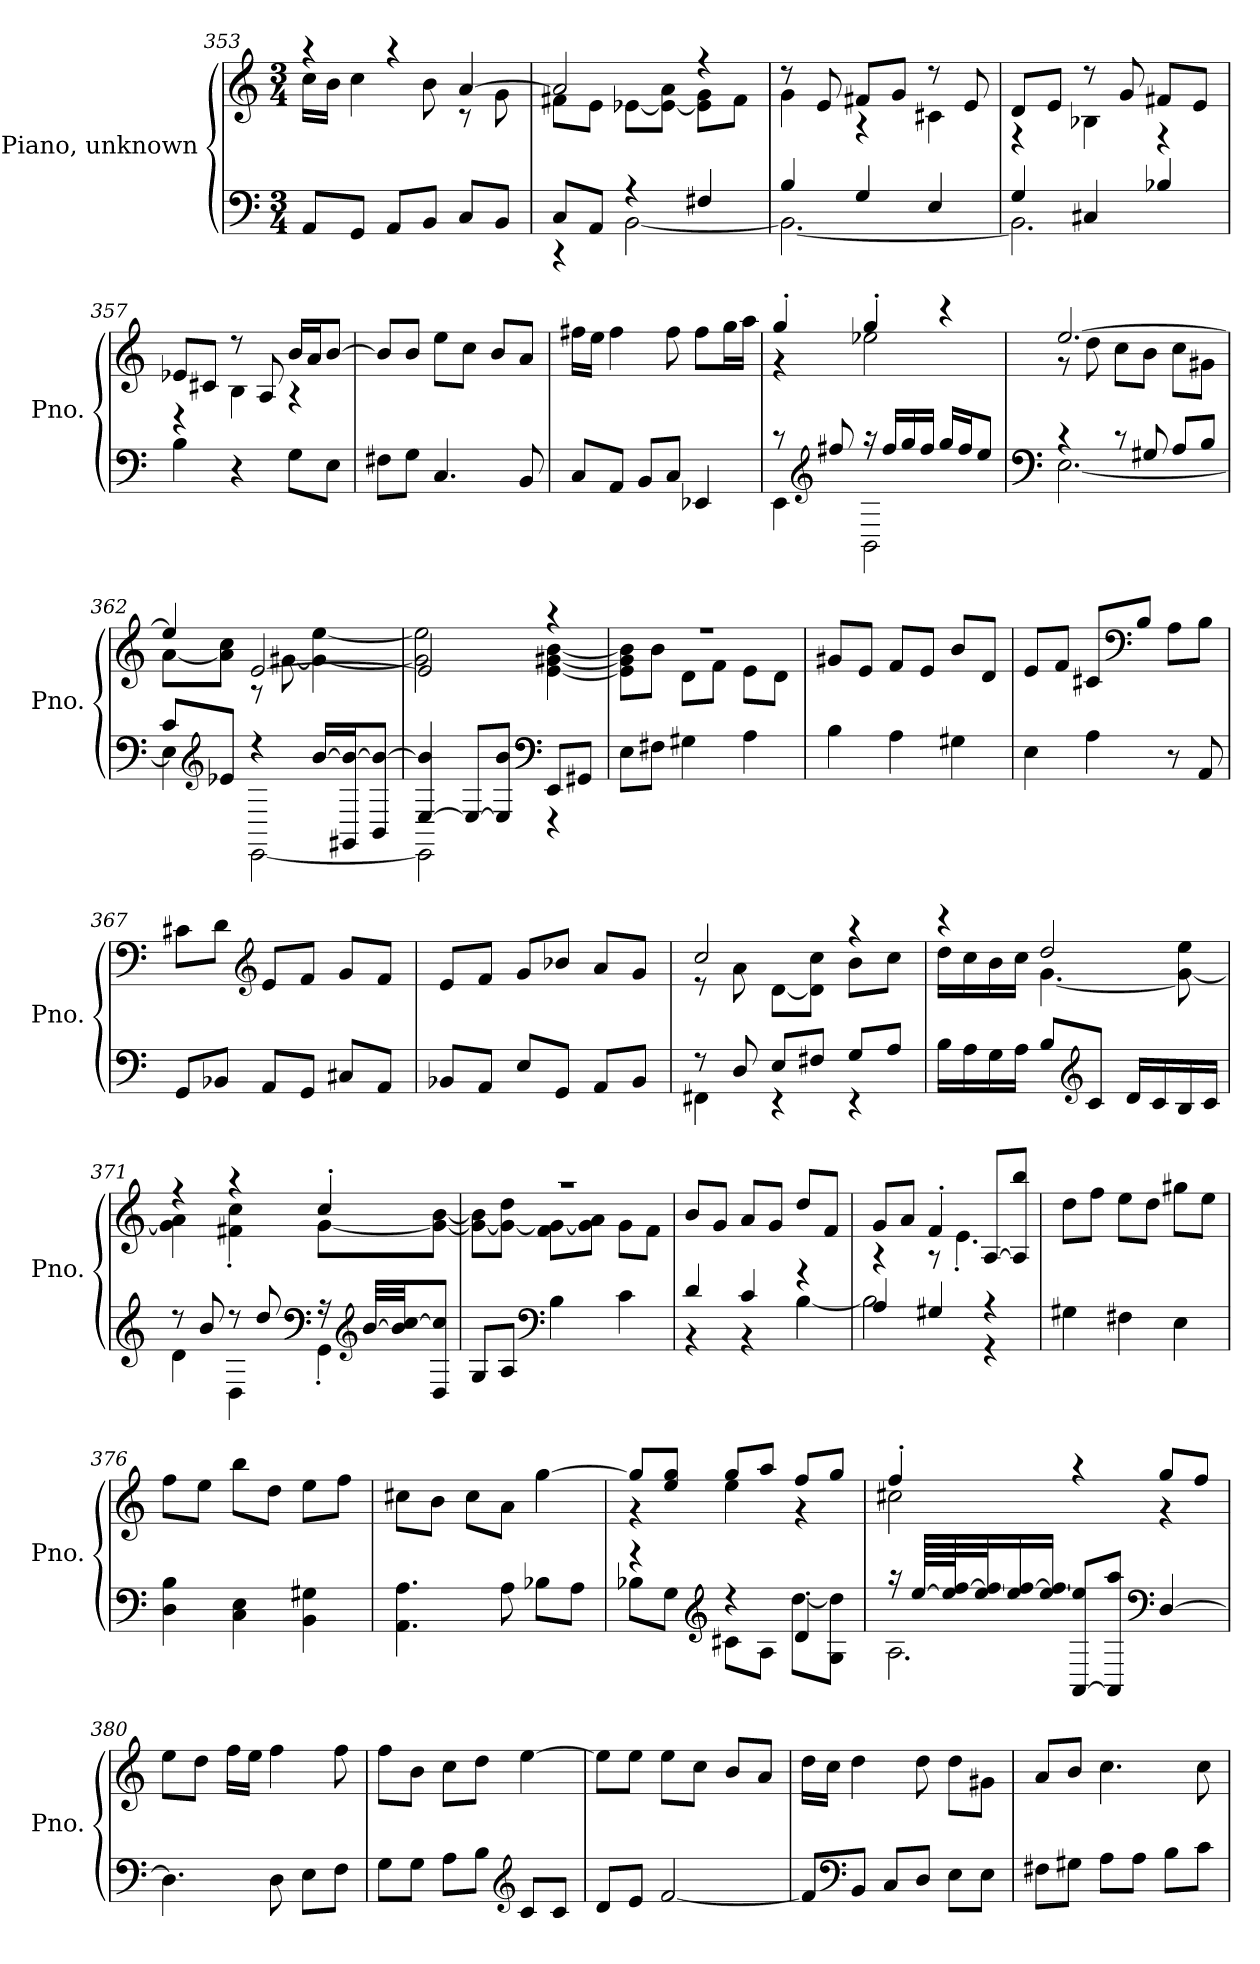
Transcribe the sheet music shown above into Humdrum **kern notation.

**kern	**kern
*part1	*part1
*staff2	*staff1
*I"Piano, unknown	*
*I'Pno.	*
!!LO:LB:g=z
*clefF4	*clefG2
*k[]	*k[]
*M3/4	*M3/4
=353	=353
*	*^
8AA/L	4r	16cc\LL
.	.	16b\JJ
8GG/J	.	4cc\
8AA/L	4r	.
8BB/J	.	8b\
8C/L	[4a/	8r
8BB/J	.	8g\
=354	=354	=354
*^	*	*
8C/L	4r	2a/]	8f#X\L
8AA/J	.	.	8e\J
4r	[2BB\	.	[8e-X\L
.	.	.	8e-\_ 8a\J
4F#X/	.	4r	8e-\] 8g\L
.	.	.	8f#\J
=355	=355	=355	=355
4B/	2.BB\_	8r	4g\
.	.	8e/	.
4G/	.	8f#X/L	4r
.	.	8g/J	.
4E/	.	8r	4c#X\
.	.	8e/	.
=356	=356	=356	=356
4G/	2.BB\]	8d/L	4r
.	.	8e/J	.
4C#X/	.	8r	4B-X\
.	.	8g/	.
4B-X/	.	8f#X/L	4r
.	.	8e/J	.
*v	*v	*	*
=357	=357	=357
4B\	8e-X/L	4r
.	8c#X/J	.
4r	8r	4B\
.	8A/	.
8G\L	16b/LL	4r
.	16a/J	.
8E\J	[8b/J	.
*	*v	*v
!!LO:LB:g=z
=358	=358
8F#X\L	8b/L]
8G\J	8b/J
4.C/	8ee\L
.	8cc\J
.	8b/L
8BB/	8a/J
=359	=359
8C/L	16ff#X\LL
.	16ee\JJ
8AA/J	4ff#\
8BB/L	.
8C/J	8ff#\
4EE-X/	8ff#\L
.	16gg\L
.	16aa\JJ
=360	=360
*^	*^
8r	4EE\	4gg'/	4r
*clefG2	*	*	*
8ff#X/	.	.	.
16r	2BB\	4gg'/	2ee-X\
16ff#/LL	.	.	.
16gg/	.	.	.
16ff#/JJ	.	.	.
16gg/LL	.	4r	.
16ff#/J	.	.	.
8ee/J	.	.	.
=361	=361	=361	=361
*clefF4	*	*	*
4r	[2.E\	[2.ee/	8r
.	.	.	8dd\
8r	.	.	8cc\L
8G#X/	.	.	8b\J
8A/L	.	.	8cc\L
8B/J	.	.	8g#X\J
!!LO:LB:g=z	!!
=362	=362	=362	=362
8c/L	4E\]	4ee/]	[8a\L
*clefG2	*	*	*
8e-X/J	.	.	8a\] 8cc\J
4r	[2EE\	[2e/	8r
.	.	.	[8g#X\
[16b/LL	.	.	4g#\_ [4ee\
16GG#X/ 16b/_J	.	.	.
8BB/ 8b/_J	.	.	.
=363	=363	=363	=363
[4E/ 4b/]	2EE\]	2e/]	2g#\] 2ee\]
8E/L_	.	.	.
8E/] 8b/J	.	.	.
*clefF4	*	*	*
8EE/L	4r	4r	[4e\ [4g#X\ [4b\
8GG#X/J	.	.	.
*v	*v	*	*
=364	=364	=364
8E\L	2.r	8e\] 8g#\] 8b\]L
8F#X\J	.	8b\J
4G#X\	.	8d\L
.	.	8f\J
4A\	.	8e\L
.	.	8d\J
*	*v	*v
=365	=365
4B\	8g#X/L
.	8e/J
4A\	8f/L
.	8e/J
4G#X\	8b/L
.	8d/J
!!LO:LB:g=z
=366	=366
4E\	8e/L
.	8f/J
4A\	8c#X/L
*	*clefF4
.	8B/J
8r	8A\L
8AA/	8B\J
=367	=367
8GG/L	8c#X\L
8BB-X/J	8d\J
*	*clefG2
8AA/L	8e/L
8GG/J	8f/J
8C#X/L	8g/L
8AA/J	8f/J
=368	=368
8BB-X/L	8e/L
8AA/J	8f/J
8E/L	8g/L
8GG/J	8b-X/J
8AA/L	8a/L
8BB-/J	8g/J
=369	=369
*^	*^
8r	4FF#X\	2cc/	8r
8D/	.	.	8a\
8E/L	4r	.	[8d\L
8F#X/J	.	.	8d\] 8cc\J
8G/L	4r	4r	8b\L
8A/J	.	.	8cc\J
*v	*v	*	*
!!LO:PB:g=z	!!
=370	=370	=370
16B\LL	4r	16dd\LL
16A\	.	16cc\
16G\	.	16b\
16A\JJ	.	16cc\JJ
8B/L	2dd/	[4.g\
*clefG2	*	*
8c/J	.	.
16d/LL	.	.
16c/	.	.
16B/	.	8g\_ 8ee\
16c/JJ	.	.
=371	=371	=371
*^	*	*
8r	4d\	4r	4g\] 4a\
8b/	.	.	.
8r	4D\	4r	4f#X\' 4cc\'
8dd/	.	.	.
*clefF4	*	*	*
16r	4GG'\	4cc'/	[8g\L
*clefG2	*	*	*
[32b/LLL	.	.	.
32b/] [32cc/JJ	.	.	.
8D/ 8cc/]J	.	.	8g\_ [8b\J
*v	*v	*	*
=372	=372	=372
8G/L	2.r	8g\_ 8b\]L
8A/J	.	8g\_ 8dd\J
*clefF4	*	*
4B\	.	8f\ 8g\_L
.	.	8g\] 8a\J
4c\	.	8g\L
.	.	8f\J
*	*v	*v
=373	=373
*^	*
4d/	4r	8b/L
.	.	8g/J
4c/	4r	8a/L
.	.	8g/J
4r	[4B\	8dd/L
.	.	8f/J
!!LO:LB:g=z
=374	=374	=374
*	*	*^
4A/	2B\]	8g/L	4r
.	.	8a/J	.
4G#X/	.	4f'/	8r
.	.	.	4.e'\
4r	4r	[8A/L	.
.	.	8A/] 8bb/J	.
*v	*v	*	*
*	*v	*v
=375	=375
4G#X\	8dd\L
.	8ff\J
4F#X\	8ee\L
.	8dd\J
4E\	8gg#X\L
.	8ee\J
=376	=376
4D\ 4B\	8ff\L
.	8ee\J
4C\ 4E\	8bb\L
.	8dd\J
4BB\ 4G#X\	8ee\L
.	8ff\J
=377	=377
4.AA\ 4.A\	8cc#X\L
.	8b\J
.	8cc#\L
8A\	8a\J
8B-X\L	[4gg\
8A\J	.
=378	=378
*^	*^
4r	8B-X\L	8gg/L]	4r
.	8G\J	8ee/ 8gg/J	.
*clefG2	*	*	*
4r	8c#X\L	8gg/L	4ee\
.	8A\J	8aa/J	.
4d'/	[8dd\L	8ff/L	4r
.	8G\ 8dd\]J	8gg/J	.
!!LO:LB:g=z	!!
=379	=379	=379	=379
16r	2.A\	4ff'/	2cc#X\
[64ee/LLLL	.	.	.
64ee/] [64ff/J	.	.	.
[32ee/ 32ff/]J	.	.	.
16ee/] [16ff/	.	.	.
[16ee/ 16ff/]JJ	.	.	.
[8AA/ 8ee/]L	.	4r	.
8AA/] 8aa/J	.	.	.
*clefF4	*	*	*
[4D/	.	8gg/L	4r
.	.	8ff/J	.
*v	*v	*	*
*	*v	*v
=380	=380
4.D\]	8ee\L
.	8dd\J
.	16ff\LL
.	16ee\JJ
8D\	4ff\
8E\L	.
8F\J	8ff\
=381	=381
8G\L	8ff\L
8G\J	8b\J
8A\L	8cc\L
8B\J	8dd\J
*clefG2	*
8c/L	[4ee\
8c/J	.
=382	=382
8d/L	8ee\L]
8e/J	8ee\J
[2f/	8ee\L
.	8cc\J
.	8b/L
.	8a/J
!!LO:LB:g=z
=383	=383
8f/L]	16dd\LL
.	16cc\JJ
*clefF4	*
8BB/J	4dd\
8C/L	.
8D/J	8dd\
8E\L	8dd\L
8E\J	8g#X\J
=384	=384
8F#X\L	8a/L
8G#X\J	8b/J
8A\L	4.cc\
8A\J	.
8B\L	.
8c\J	8cc\
=	=
*-	*-
